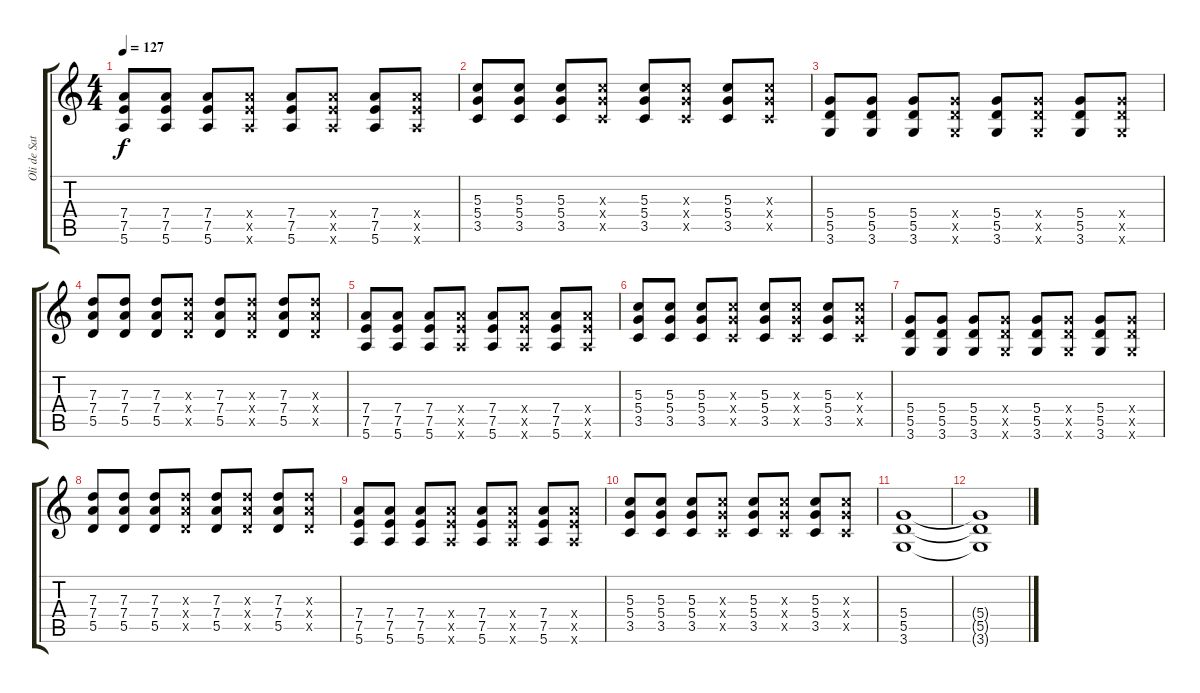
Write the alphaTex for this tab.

\track ("Oli de Sat" "Oli de Sat") {instrument overdrivenguitar}
\staff {score tabs}
\tuning (E4 B3 G3 D3 A2 E2) {hide}
\ts (4 4)
\tempo 127
\clef g2
\ks c
(7.4 7.5 5.6).8{dy f} (7.4 7.5 5.6).8 (7.4 7.5 5.6).8 (7.4{x} 7.5{x} 5.6{x}).8 (7.4 7.5 5.6).8 (7.4{x} 7.5{x} 5.6{x}).8 (7.4 7.5 5.6).8 (7.4{x} 7.5{x} 5.6{x}).8 |
(5.3 5.4 3.5).8 (5.3 5.4 3.5).8 (5.3 5.4 3.5).8 (5.3{x} 5.4{x} 3.5{x}).8 (5.3 5.4 3.5).8 (5.3{x} 5.4{x} 3.5{x}).8 (5.3 5.4 3.5).8 (5.3{x} 5.4{x} 3.5{x}).8 |
(5.4 5.5 3.6).8 (5.4 5.5 3.6).8 (5.4 5.5 3.6).8 (5.4{x} 5.5{x} 3.6{x}).8 (5.4 5.5 3.6).8 (5.4{x} 5.5{x} 3.6{x}).8 (5.4 5.5 3.6).8 (5.4{x} 5.5{x} 3.6{x}).8 |
(7.3 7.4 5.5).8 (7.3 7.4 5.5).8 (7.3 7.4 5.5).8 (7.3{x} 7.4{x} 5.5{x}).8 (7.3 7.4 5.5).8 (7.3{x} 7.4{x} 5.5{x}).8 (7.3 7.4 5.5).8 (7.3{x} 7.4{x} 5.5{x}).8 |
(7.4 7.5 5.6).8 (7.4 7.5 5.6).8 (7.4 7.5 5.6).8 (7.4{x} 7.5{x} 5.6{x}).8 (7.4 7.5 5.6).8 (7.4{x} 7.5{x} 5.6{x}).8 (7.4 7.5 5.6).8 (7.4{x} 7.5{x} 5.6{x}).8 |
(5.3 5.4 3.5).8 (5.3 5.4 3.5).8 (5.3 5.4 3.5).8 (5.3{x} 5.4{x} 3.5{x}).8 (5.3 5.4 3.5).8 (5.3{x} 5.4{x} 3.5{x}).8 (5.3 5.4 3.5).8 (5.3{x} 5.4{x} 3.5{x}).8 |
(5.4 5.5 3.6).8 (5.4 5.5 3.6).8 (5.4 5.5 3.6).8 (5.4{x} 5.5{x} 3.6{x}).8 (5.4 5.5 3.6).8 (5.4{x} 5.5{x} 3.6{x}).8 (5.4 5.5 3.6).8 (5.4{x} 5.5{x} 3.6{x}).8 |
(7.3 7.4 5.5).8 (7.3 7.4 5.5).8 (7.3 7.4 5.5).8 (7.3{x} 7.4{x} 5.5{x}).8 (7.3 7.4 5.5).8 (7.3{x} 7.4{x} 5.5{x}).8 (7.3 7.4 5.5).8 (7.3{x} 7.4{x} 5.5{x}).8 |
(7.4 7.5 5.6).8 (7.4 7.5 5.6).8 (7.4 7.5 5.6).8 (7.4{x} 7.5{x} 5.6{x}).8 (7.4 7.5 5.6).8 (7.4{x} 7.5{x} 5.6{x}).8 (7.4 7.5 5.6).8 (7.4{x} 7.5{x} 5.6{x}).8 |
(5.3 5.4 3.5).8 (5.3 5.4 3.5).8 (5.3 5.4 3.5).8 (5.3{x} 5.4{x} 3.5{x}).8 (5.3 5.4 3.5).8 (5.3{x} 5.4{x} 3.5{x}).8 (5.3 5.4 3.5).8 (5.3{x} 5.4{x} 3.5{x}).8 |
(5.4 5.5 3.6).1 |
(5.4{t} 5.5{t} 3.6{t}).1
